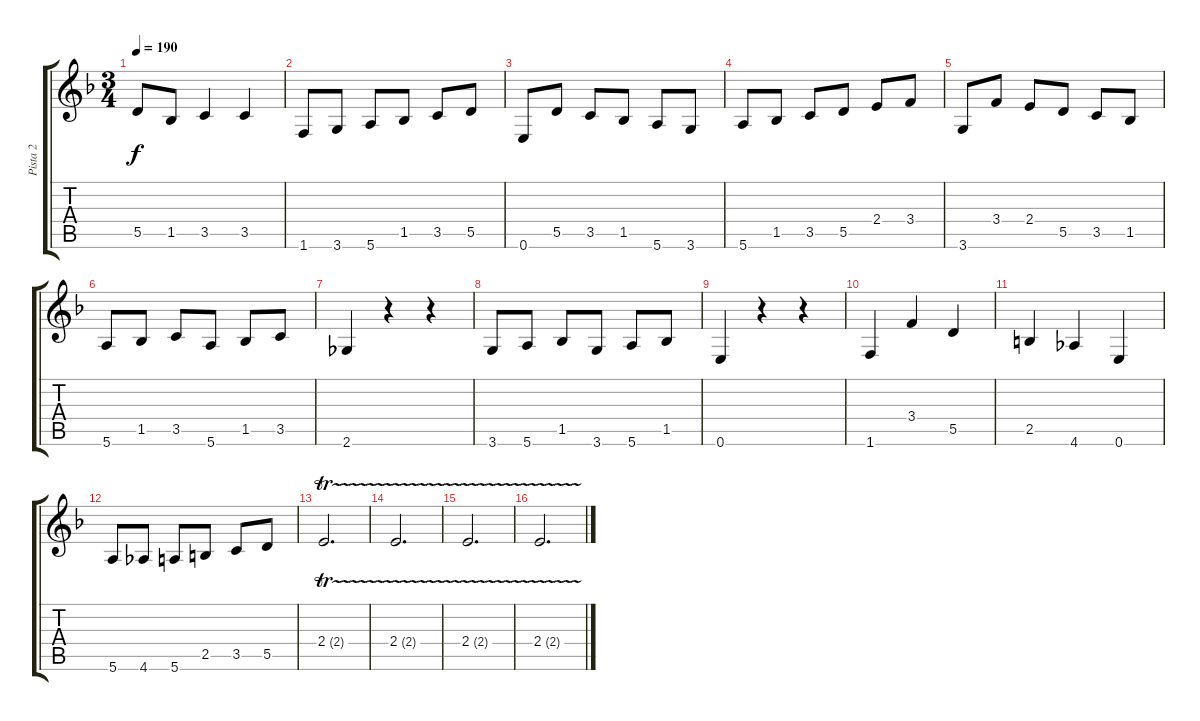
\track ("Pista 2" "Pista 2") {instrument acousticguitarsteel}
\staff {score tabs}
\tuning (E4 B3 G3 D3 A2 E2) {hide}
\ts (3 4)
\tempo 190
\clef g2
\ks dminor
5.5.8{dy f} 1.5.8 3.5.4 3.5.4 |
1.6.8 3.6.8 5.6.8 1.5.8 3.5.8 5.5.8 |
0.6.8 5.5.8 3.5.8 1.5.8 5.6.8 3.6.8 |
5.6.8 1.5.8 3.5.8 5.5.8 2.4.8 3.4.8 |
3.6.8 3.4.8 2.4.8 5.5.8 3.5.8 1.5.8 |
5.6.8 1.5.8 3.5.8 5.6.8 1.5.8 3.5.8 |
2.6.4 r.4 r.4 |
3.6.8 5.6.8 1.5.8 3.6.8 5.6.8 1.5.8 |
0.6.4 r.4 r.4 |
1.6.4 3.4.4 5.5.4 |
2.5.4 4.6.4 0.6.4 |
5.6.8 4.6.8 5.6.8 2.5.8 3.5.8 5.5.8 |
2.4{tr (2 16)}.2{d} |
2.4{tr (2 16)}.2{d} |
2.4{tr (2 16)}.2{d} |
2.4{tr (2 16)}.2{d}
